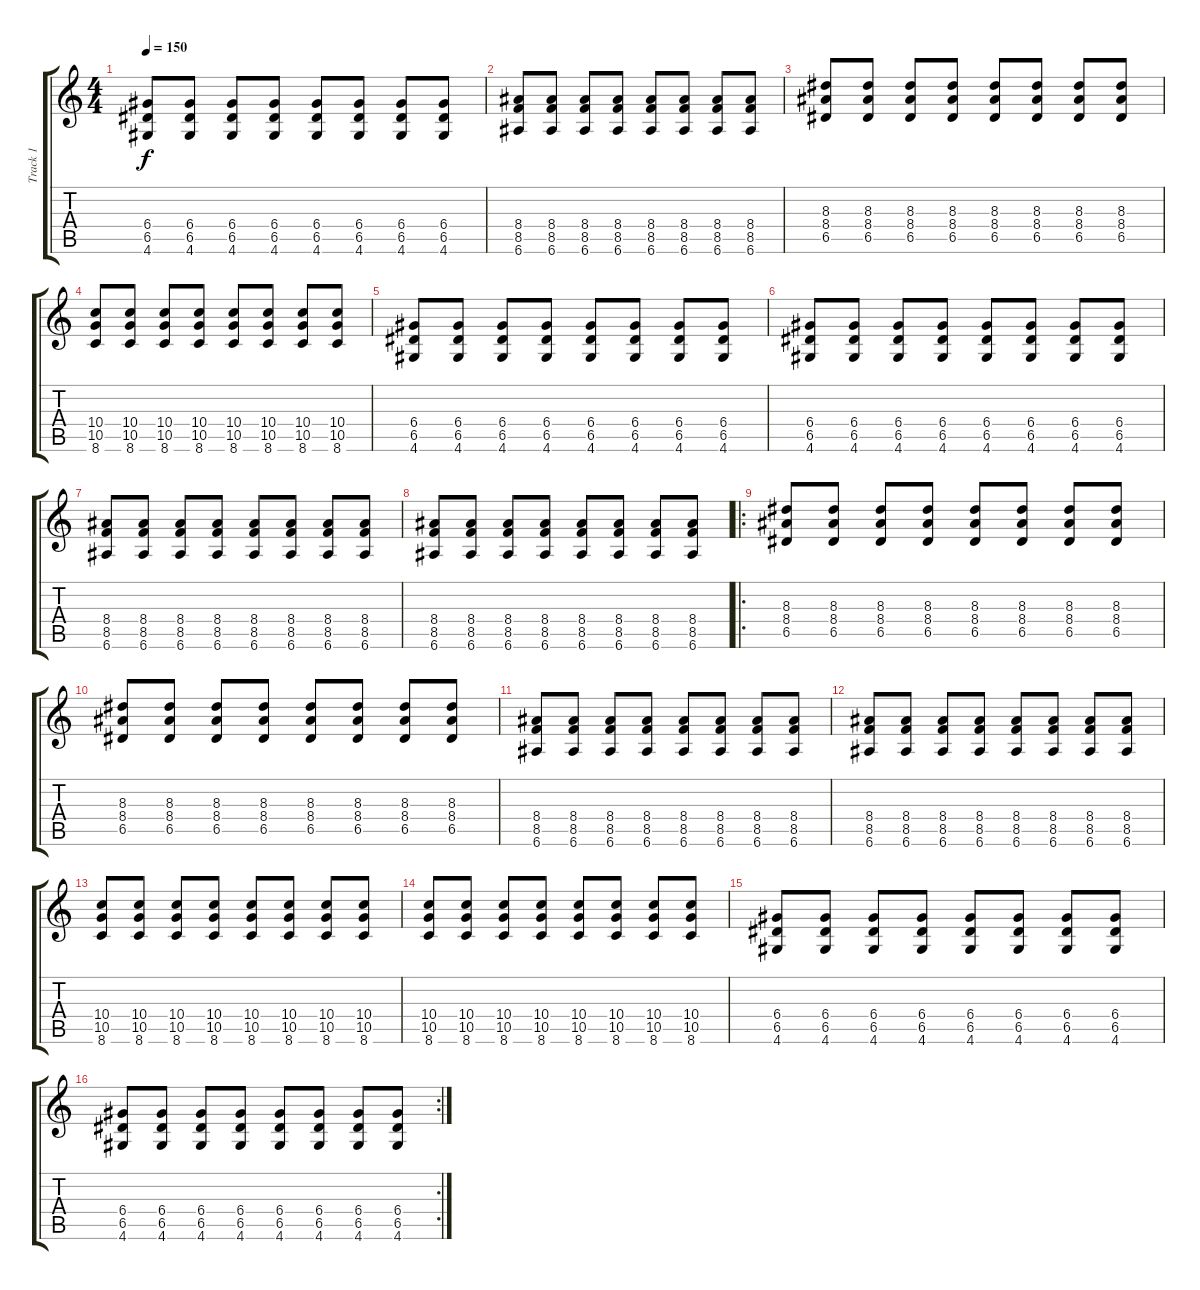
\track ("Track 1" "Track 1") {instrument distortionguitar}
\staff {score tabs}
\tuning (E4 B3 G3 D3 A2 E2) {hide}
\ts (4 4)
\tempo 150
\clef g2
\ks c
(6.4 6.5 4.6).8{dy f} (6.4 6.5 4.6).8 (6.4 6.5 4.6).8 (6.4 6.5 4.6).8 (6.4 6.5 4.6).8 (6.4 6.5 4.6).8 (6.4 6.5 4.6).8 (6.4 6.5 4.6).8 |
(8.4 8.5 6.6).8 (8.4 8.5 6.6).8 (8.4 8.5 6.6).8 (8.4 8.5 6.6).8 (8.4 8.5 6.6).8 (8.4 8.5 6.6).8 (8.4 8.5 6.6).8 (8.4 8.5 6.6).8 |
(8.3 8.4 6.5).8 (8.3 8.4 6.5).8 (8.3 8.4 6.5).8 (8.3 8.4 6.5).8 (8.3 8.4 6.5).8 (8.3 8.4 6.5).8 (8.3 8.4 6.5).8 (8.3 8.4 6.5).8 |
(10.4 10.5 8.6).8 (10.4 10.5 8.6).8 (10.4 10.5 8.6).8 (10.4 10.5 8.6).8 (10.4 10.5 8.6).8 (10.4 10.5 8.6).8 (10.4 10.5 8.6).8 (10.4 10.5 8.6).8 |
(6.4 6.5 4.6).8 (6.4 6.5 4.6).8 (6.4 6.5 4.6).8 (6.4 6.5 4.6).8 (6.4 6.5 4.6).8 (6.4 6.5 4.6).8 (6.4 6.5 4.6).8 (6.4 6.5 4.6).8 |
(6.4 6.5 4.6).8 (6.4 6.5 4.6).8 (6.4 6.5 4.6).8 (6.4 6.5 4.6).8 (6.4 6.5 4.6).8 (6.4 6.5 4.6).8 (6.4 6.5 4.6).8 (6.4 6.5 4.6).8 |
(8.4 8.5 6.6).8 (8.4 8.5 6.6).8 (8.4 8.5 6.6).8 (8.4 8.5 6.6).8 (8.4 8.5 6.6).8 (8.4 8.5 6.6).8 (8.4 8.5 6.6).8 (8.4 8.5 6.6).8 |
(8.4 8.5 6.6).8 (8.4 8.5 6.6).8 (8.4 8.5 6.6).8 (8.4 8.5 6.6).8 (8.4 8.5 6.6).8 (8.4 8.5 6.6).8 (8.4 8.5 6.6).8 (8.4 8.5 6.6).8 |
\ro
(8.3 8.4 6.5).8 (8.3 8.4 6.5).8 (8.3 8.4 6.5).8 (8.3 8.4 6.5).8 (8.3 8.4 6.5).8 (8.3 8.4 6.5).8 (8.3 8.4 6.5).8 (8.3 8.4 6.5).8 |
(8.3 8.4 6.5).8 (8.3 8.4 6.5).8 (8.3 8.4 6.5).8 (8.3 8.4 6.5).8 (8.3 8.4 6.5).8 (8.3 8.4 6.5).8 (8.3 8.4 6.5).8 (8.3 8.4 6.5).8 |
(8.4 8.5 6.6).8 (8.4 8.5 6.6).8 (8.4 8.5 6.6).8 (8.4 8.5 6.6).8 (8.4 8.5 6.6).8 (8.4 8.5 6.6).8 (8.4 8.5 6.6).8 (8.4 8.5 6.6).8 |
(8.4 8.5 6.6).8 (8.4 8.5 6.6).8 (8.4 8.5 6.6).8 (8.4 8.5 6.6).8 (8.4 8.5 6.6).8 (8.4 8.5 6.6).8 (8.4 8.5 6.6).8 (8.4 8.5 6.6).8 |
(10.4 10.5 8.6).8 (10.4 10.5 8.6).8 (10.4 10.5 8.6).8 (10.4 10.5 8.6).8 (10.4 10.5 8.6).8 (10.4 10.5 8.6).8 (10.4 10.5 8.6).8 (10.4 10.5 8.6).8 |
(10.4 10.5 8.6).8 (10.4 10.5 8.6).8 (10.4 10.5 8.6).8 (10.4 10.5 8.6).8 (10.4 10.5 8.6).8 (10.4 10.5 8.6).8 (10.4 10.5 8.6).8 (10.4 10.5 8.6).8 |
(6.4 6.5 4.6).8 (6.4 6.5 4.6).8 (6.4 6.5 4.6).8 (6.4 6.5 4.6).8 (6.4 6.5 4.6).8 (6.4 6.5 4.6).8 (6.4 6.5 4.6).8 (6.4 6.5 4.6).8 |
\rc 2
(6.4 6.5 4.6).8 (6.4 6.5 4.6).8 (6.4 6.5 4.6).8 (6.4 6.5 4.6).8 (6.4 6.5 4.6).8 (6.4 6.5 4.6).8 (6.4 6.5 4.6).8 (6.4 6.5 4.6).8
